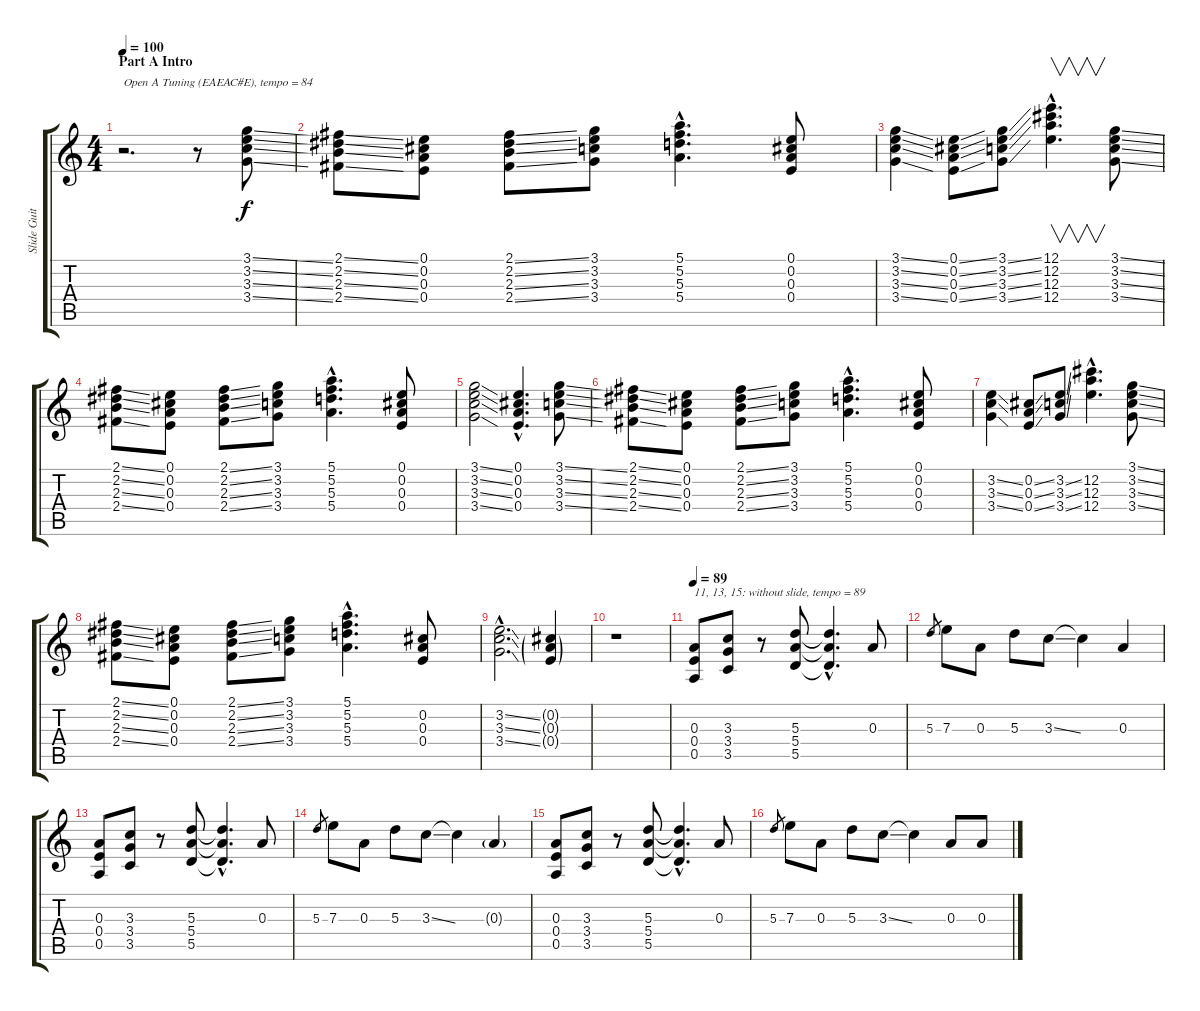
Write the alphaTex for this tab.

\track ("Slide Guitar" "Slide Guit") {instrument distortionguitar}
\staff {score tabs}
\tuning (E4 Db4 A3 E3 A2 E2) {hide}
\ts (4 4)
\section ("" "Part A Intro")
\tempo 100
\tempo 84
\tempo 100
\clef g2
\ks c
r.2{d txt "Open A Tuning (EAEAC#E), tempo = 84" dy f instrument distortionguitar} r.8 (3.1{ss} 3.2{ss} 3.3{ss} 3.4{ss}).8 |
(2.1{ss} 2.2{ss} 2.3{ss} 2.4{ss}).8 (0.1 0.2 0.3 0.4).8 (2.1{ss} 2.2{ss} 2.3{ss} 2.4{ss}).8 (3.1 3.2 3.3 3.4).8 (5.1{hac} 5.2{hac} 5.3{hac} 5.4{hac}).4{d} (0.1 0.2 0.3 0.4).8 |
(3.1{ss} 3.2{ss} 3.3{ss} 3.4{ss}).4 (0.1{ss} 0.2{ss} 0.3{ss} 0.4{ss}).8 (3.1{ss} 3.2{ss} 3.3{ss} 3.4{ss}).8 (12.1{hac} 12.2{hac} 12.3{hac} 12.4{hac}).4{v d} (3.1{ss} 3.2{ss} 3.3{ss} 3.4{ss}).8 |
(2.1{ss} 2.2{ss} 2.3{ss} 2.4{ss}).8 (0.1 0.2 0.3 0.4).8 (2.1{ss} 2.2{ss} 2.3{ss} 2.4{ss}).8 (3.1 3.2 3.3 3.4).8 (5.1{hac} 5.2{hac} 5.3{hac} 5.4{hac}).4{d} (0.1 0.2 0.3 0.4).8 |
(3.1{ss} 3.2{ss} 3.3{ss} 3.4{ss}).2 (0.1{hac} 0.2{hac} 0.3{hac} 0.4{hac}).4{d} (3.1{ss} 3.2{ss} 3.3{ss} 3.4{ss}).8 |
(2.1{ss} 2.2{ss} 2.3{ss} 2.4{ss}).8 (0.1 0.2 0.3 0.4).8 (2.1{ss} 2.2{ss} 2.3{ss} 2.4{ss}).8 (3.1 3.2 3.3 3.4).8 (5.1{hac} 5.2{hac} 5.3{hac} 5.4{hac}).4{d} (0.1 0.2 0.3 0.4).8 |
(3.2{ss} 3.3{ss} 3.4{ss}).4 (0.2{ss} 0.3{ss} 0.4{ss}).8 (3.2{ss} 3.3{ss} 3.4{ss}).8 (12.2{hac} 12.3{hac} 12.4{hac}).4{d} (3.1{ss} 3.2{ss} 3.3{ss} 3.4{ss}).8 |
(2.1{ss} 2.2{ss} 2.3{ss} 2.4{ss}).8 (0.1 0.2 0.3 0.4).8 (2.1{ss} 2.2{ss} 2.3{ss} 2.4{ss}).8 (3.1 3.2 3.3 3.4).8 (5.1{hac} 5.2{hac} 5.3{hac} 5.4{hac}).4{d} (0.2 0.3 0.4).8 |
(3.2{ss hac} 3.3{ss hac} 3.4{ss hac}).2{d} (0.2{g} 0.3{g} 0.4{g}).4 |
r.1 |
\tempo 89
(0.3 0.4 0.5).8{txt "11, 13, 15: without slide, tempo = 89"} (3.3 3.4 3.5).8 r.8 (5.3 5.4 5.5).8 (5.3{hac t} 5.4{hac t} 5.5{hac t}).4{d} 0.3.8 |
5.3.8{gr} 7.3.8 0.3.8 5.3.8 3.3{ss}.8 3.3{t}.4 0.3.4 |
(0.3 0.4 0.5).8 (3.3 3.4 3.5).8 r.8 (5.3 5.4 5.5).8 (5.3{hac t} 5.4{hac t} 5.5{hac t}).4{d} 0.3.8 |
5.3.8{gr} 7.3.8 0.3.8 5.3.8 3.3{ss}.8 3.3{t}.4 0.3{g}.4 |
(0.3 0.4 0.5).8 (3.3 3.4 3.5).8 r.8 (5.3 5.4 5.5).8 (5.3{hac t} 5.4{hac t} 5.5{hac t}).4{d} 0.3.8 |
5.3.8{gr} 7.3.8 0.3.8 5.3.8 3.3{ss}.8 3.3{t}.4 0.3.8 0.3.8
